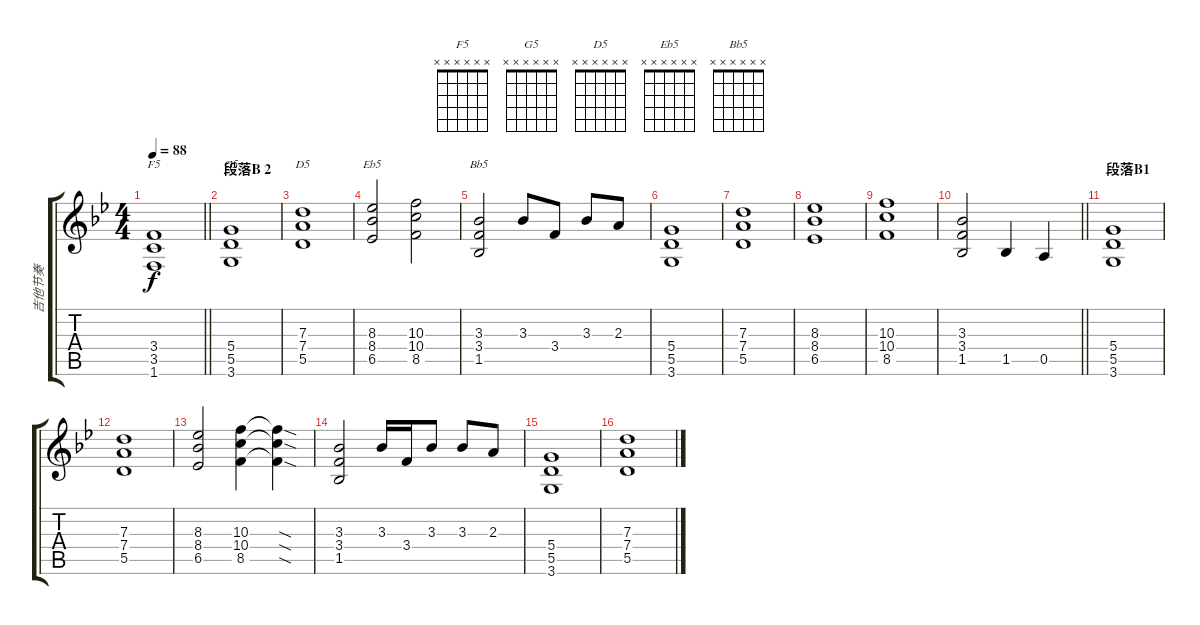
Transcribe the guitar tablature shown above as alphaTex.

\track ("吉他节奏" "吉他节奏") {instrument distortionguitar}
\staff {score tabs}
\tuning (E4 B3 G3 D3 A2 E2) {hide}
\chord ("F5" x x x x x x)
\chord ("G5" x x x x x x)
\chord ("D5" x x x x x x)
\chord ("Eb5" x x x x x x)
\chord ("Bb5" x x x x x x)
\ts (4 4)
\tempo 88
\clef g2
\barLineRight lightlight
\ks bb
(3.4 3.5 1.6).1{ch "F5" dy f} |
\section ("" "段落B 2")
(5.4 5.5 3.6).1{ch "G5"} |
(7.3 7.4 5.5).1{ch "D5"} |
(8.3 8.4 6.5).2{ch "Eb5"} (10.3 10.4 8.5).2 |
(3.3 3.4 1.5).2{ch "Bb5"} 3.3.8 3.4.8 3.3.8 2.3.8 |
(5.4 5.5 3.6).1 |
(7.3 7.4 5.5).1 |
(8.3 8.4 6.5).1 |
(10.3 10.4 8.5).1 |
\barLineRight lightlight
(3.3 3.4 1.5).2 1.5.4 0.5.4 |
\section ("" "段落B1")
(5.4 5.5 3.6).1 |
(7.3 7.4 5.5).1 |
(8.3 8.4 6.5).2 (10.3 10.4 8.5).4 (10.3{sod t} 10.4{sod t} 8.5{sod t}).4 |
(3.3 3.4 1.5).2 3.3.16 3.4.16 3.3.8 3.3.8 2.3.8 |
(5.4 5.5 3.6).1 |
(7.3 7.4 5.5).1
